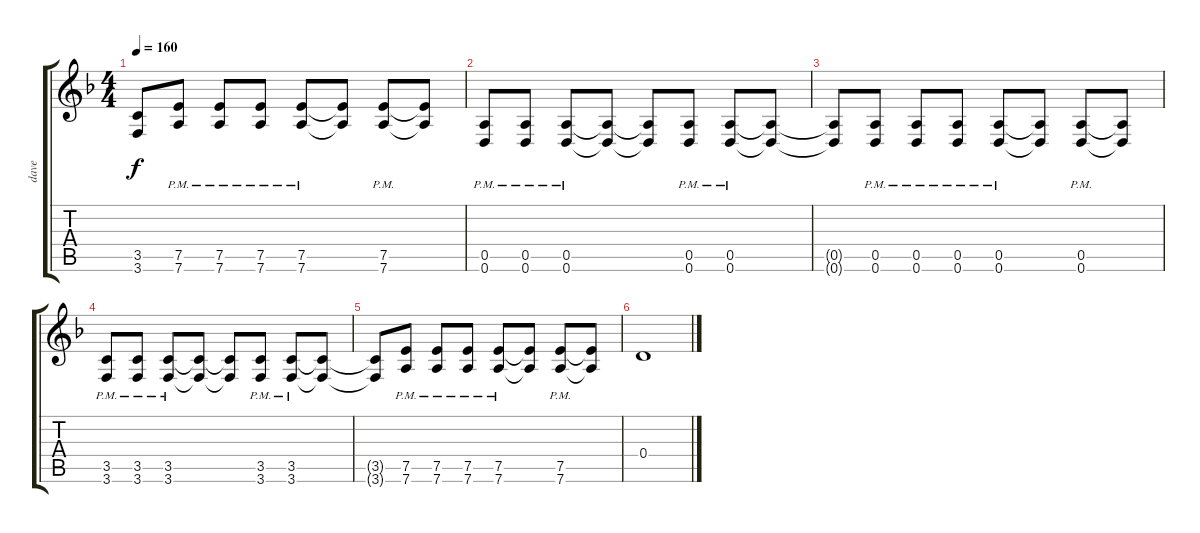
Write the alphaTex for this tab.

\track ("dave" "dave") {instrument distortionguitar}
\staff {score tabs}
\tuning (E4 B3 G3 D3 A2 D2) {hide}
\ts (4 4)
\tempo 160
\clef g2
\ks f
(3.5{t} 3.6{t}).8{dy f} (7.5{pm} 7.6{pm}).8 (7.5{pm} 7.6{pm}).8 (7.5{pm} 7.6{pm}).8 (7.5{pm} 7.6{pm}).8 (7.5{t} 7.6{t}).8 (7.5{pm} 7.6{pm}).8 (7.5{t} 7.6{t}).8 |
(0.5{pm} 0.6{pm}).8 (0.5{pm} 0.6{pm}).8 (0.5{pm} 0.6{pm}).8 (0.5{t} 0.6{t}).8 (0.5{t} 0.6{t}).8 (0.5{pm} 0.6{pm}).8 (0.5{pm} 0.6{pm}).8 (0.5{t} 0.6{t}).8 |
(0.5{t} 0.6{t}).8 (0.5{pm} 0.6{pm}).8 (0.5{pm} 0.6{pm}).8 (0.5{pm} 0.6{pm}).8 (0.5{pm} 0.6{pm}).8 (0.5{t} 0.6{t}).8 (0.5{pm} 0.6{pm}).8 (0.5{t} 0.6{t}).8 |
(3.5{pm} 3.6{pm}).8 (3.5{pm} 3.6{pm}).8 (3.5{pm} 3.6{pm}).8 (3.5{t} 3.6{t}).8 (3.5{t} 3.6{t}).8 (3.5{pm} 3.6{pm}).8 (3.5{pm} 3.6{pm}).8 (3.5{t} 3.6{t}).8 |
(3.5{t} 3.6{t}).8 (7.5{pm} 7.6{pm}).8 (7.5{pm} 7.6{pm}).8 (7.5{pm} 7.6{pm}).8 (7.5{pm} 7.6{pm}).8 (7.5{t} 7.6{t}).8 (7.5{pm} 7.6{pm}).8 (7.5{t} 7.6{t}).8 |
0.4.1
